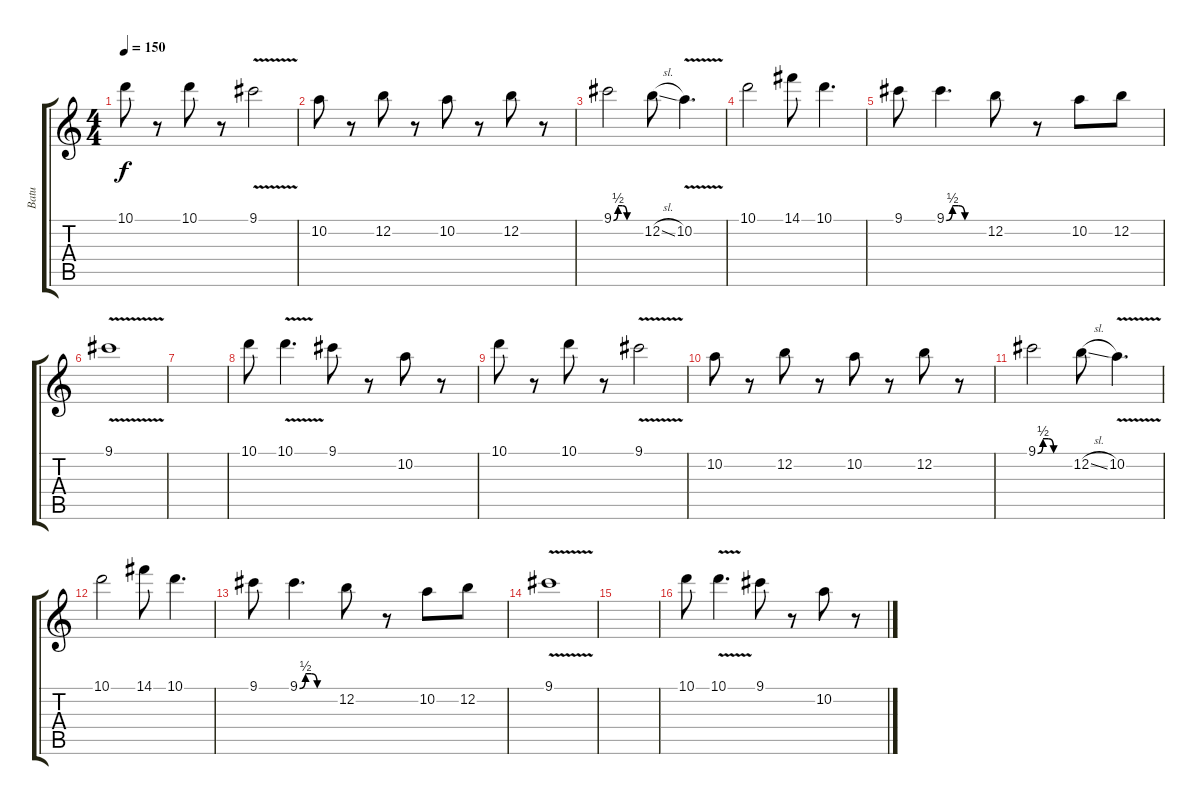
\track ("Batu" "Batu") {instrument overdrivenguitar}
\staff {score tabs}
\tuning (E4 B3 G3 D3 A2 E2) {hide}
\ts (4 4)
\tempo 150
\clef g2
\ks c
10.1.8{dy f} r.8 10.1.8 r.8 9.1{v}.2 |
10.2.8 r.8 12.2.8 r.8 10.2.8 r.8 12.2.8 r.8 |
9.1{be (custom 0 0 10 2 20 2 30 0 60 0)}.2 12.2{sl}.8 10.2{v}.4{d} |
10.1.2 14.1.8 10.1.4{d} |
9.1.8 9.1{be (custom 0 0 10 2 20 2 30 0 60 0)}.4{d} 12.2.8 r.8 10.2.8 12.2.8 |
9.1{v}.1 |
|
10.1.8 10.1{v}.4{d} 9.1.8 r.8 10.2.8 r.8 |
10.1.8 r.8 10.1.8 r.8 9.1{v}.2 |
10.2.8 r.8 12.2.8 r.8 10.2.8 r.8 12.2.8 r.8 |
9.1{be (custom 0 0 10 2 20 2 30 0 60 0)}.2 12.2{sl}.8 10.2{v}.4{d} |
10.1.2 14.1.8 10.1.4{d} |
9.1.8 9.1{be (custom 0 0 10 2 20 2 30 0 60 0)}.4{d} 12.2.8 r.8 10.2.8 12.2.8 |
9.1{v}.1 |
|
10.1.8 10.1{v}.4{d} 9.1.8 r.8 10.2.8 r.8
